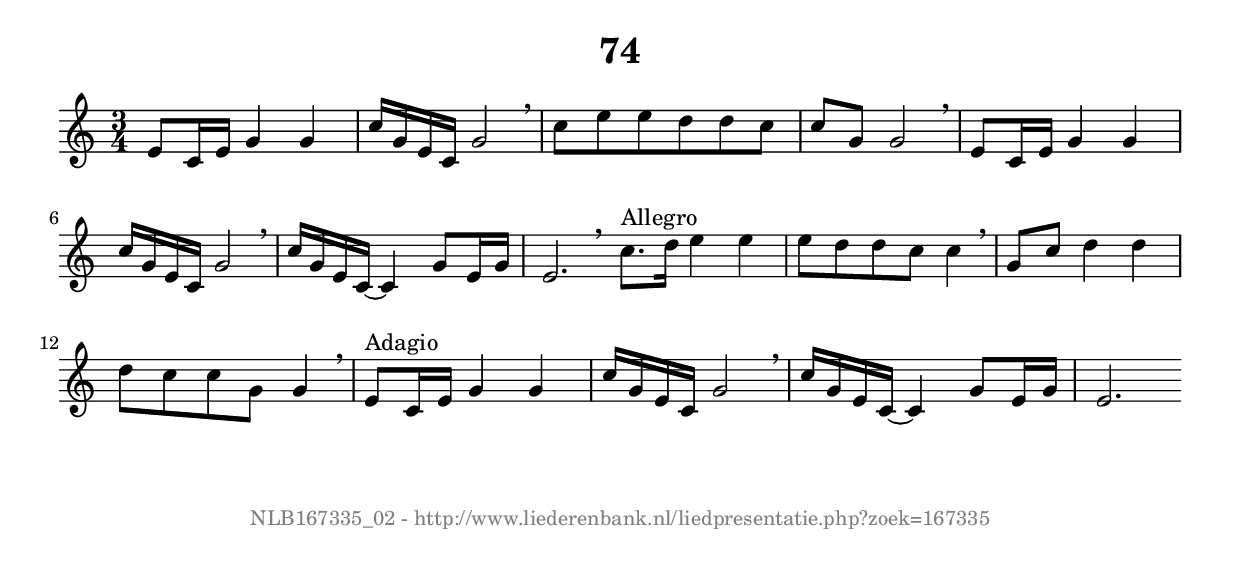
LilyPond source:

%
% produced by wce2krn 1.64 (7 June 2014)
%
\version"2.16"
#(append! paper-alist '(("long" . (cons (* 210 mm) (* 2000 mm)))))
#(set-default-paper-size "long")
sb = {\breathe}
mBreak = {\breathe }
bBreak = {\breathe }
x = {\once\override NoteHead #'style = #'cross }
gl=\glissando
itime={\override Staff.TimeSignature #'stencil = ##f }
ficta = {\once\set suggestAccidentals = ##t}
fine = {\once\override Score.RehearsalMark #'self-alignment-X = #1 \mark \markup {\italic{Fine}}}
dc = {\once\override Score.RehearsalMark #'self-alignment-X = #1 \mark \markup {\italic{D.C.}}}
dcf = {\once\override Score.RehearsalMark #'self-alignment-X = #1 \mark \markup {\italic{D.C. al Fine}}}
dcc = {\once\override Score.RehearsalMark #'self-alignment-X = #1 \mark \markup {\italic{D.C. al Coda}}}
ds = {\once\override Score.RehearsalMark #'self-alignment-X = #1 \mark \markup {\italic{D.S.}}}
dsf = {\once\override Score.RehearsalMark #'self-alignment-X = #1 \mark \markup {\italic{D.S. al Fine}}}
dsc = {\once\override Score.RehearsalMark #'self-alignment-X = #1 \mark \markup {\italic{D.S. al Coda}}}
pv = {\set Score.repeatCommands = #'((volta "1"))}
sv = {\set Score.repeatCommands = #'((volta "2"))}
tv = {\set Score.repeatCommands = #'((volta "3"))}
qv = {\set Score.repeatCommands = #'((volta "4"))}
xv = {\set Score.repeatCommands = #'((volta #f))}
\header{ tagline = ""
title = "74"
}
\score {{
\key c \major
\relative g'
{
\set melismaBusyProperties = #'()
\time 3/4
\tempo 4=120
\override Score.MetronomeMark #'transparent = ##t
\override Score.RehearsalMark #'break-visibility = #(vector #t #t #f)
e8 c16 e g4 g4 c16 g e c g'2 \sb c8 e e d d c c g g2 \sb e8 c16 e g4 g c16 g e c g'2 \sb c16 g e c~ c4 g'8 e16 g e2. \bar ":|:" \bBreak
c'8.^"Allegro" d16 e4 e e8 d d c c4 \sb g8 c d4 d d8 c c g g4 \sb e8^"Adagio" c16 e g4 g c16 g e c g'2 \sb c16 g e c~ c4 g'8 e16 g e2. \bar ":|"
 }}
 \midi { }
 \layout {
            indent = 0.0\cm
}
}
\markup { \vspace #0 } \markup { \with-color #grey \fill-line { \center-column { \smaller "NLB167335_02 - http://www.liederenbank.nl/liedpresentatie.php?zoek=167335" } } }
